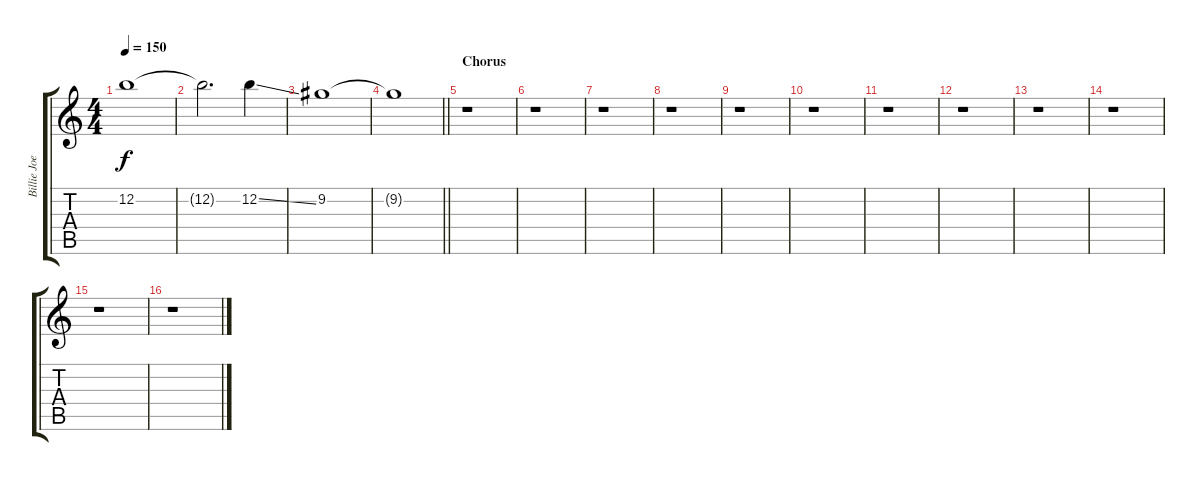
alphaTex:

\track ("Billie Joe Armstrong (Solo Guitar)" "Billie Joe") {instrument distortionguitar}
\staff {score tabs}
\tuning (E4 B3 G3 D3 A2 E2) {hide}
\ts (4 4)
\tempo 150
\clef g2
\ks c
12.2.1{dy f} |
12.2{t}.2{d} 12.2{ss}.4 |
9.2.1 |
\barLineRight lightlight
9.2{t}.1 |
\section ("" "Chorus")
r.1 |
r.1 |
r.1 |
r.1 |
r.1 |
r.1 |
r.1 |
r.1 |
r.1 |
r.1 |
r.1 |
r.1
